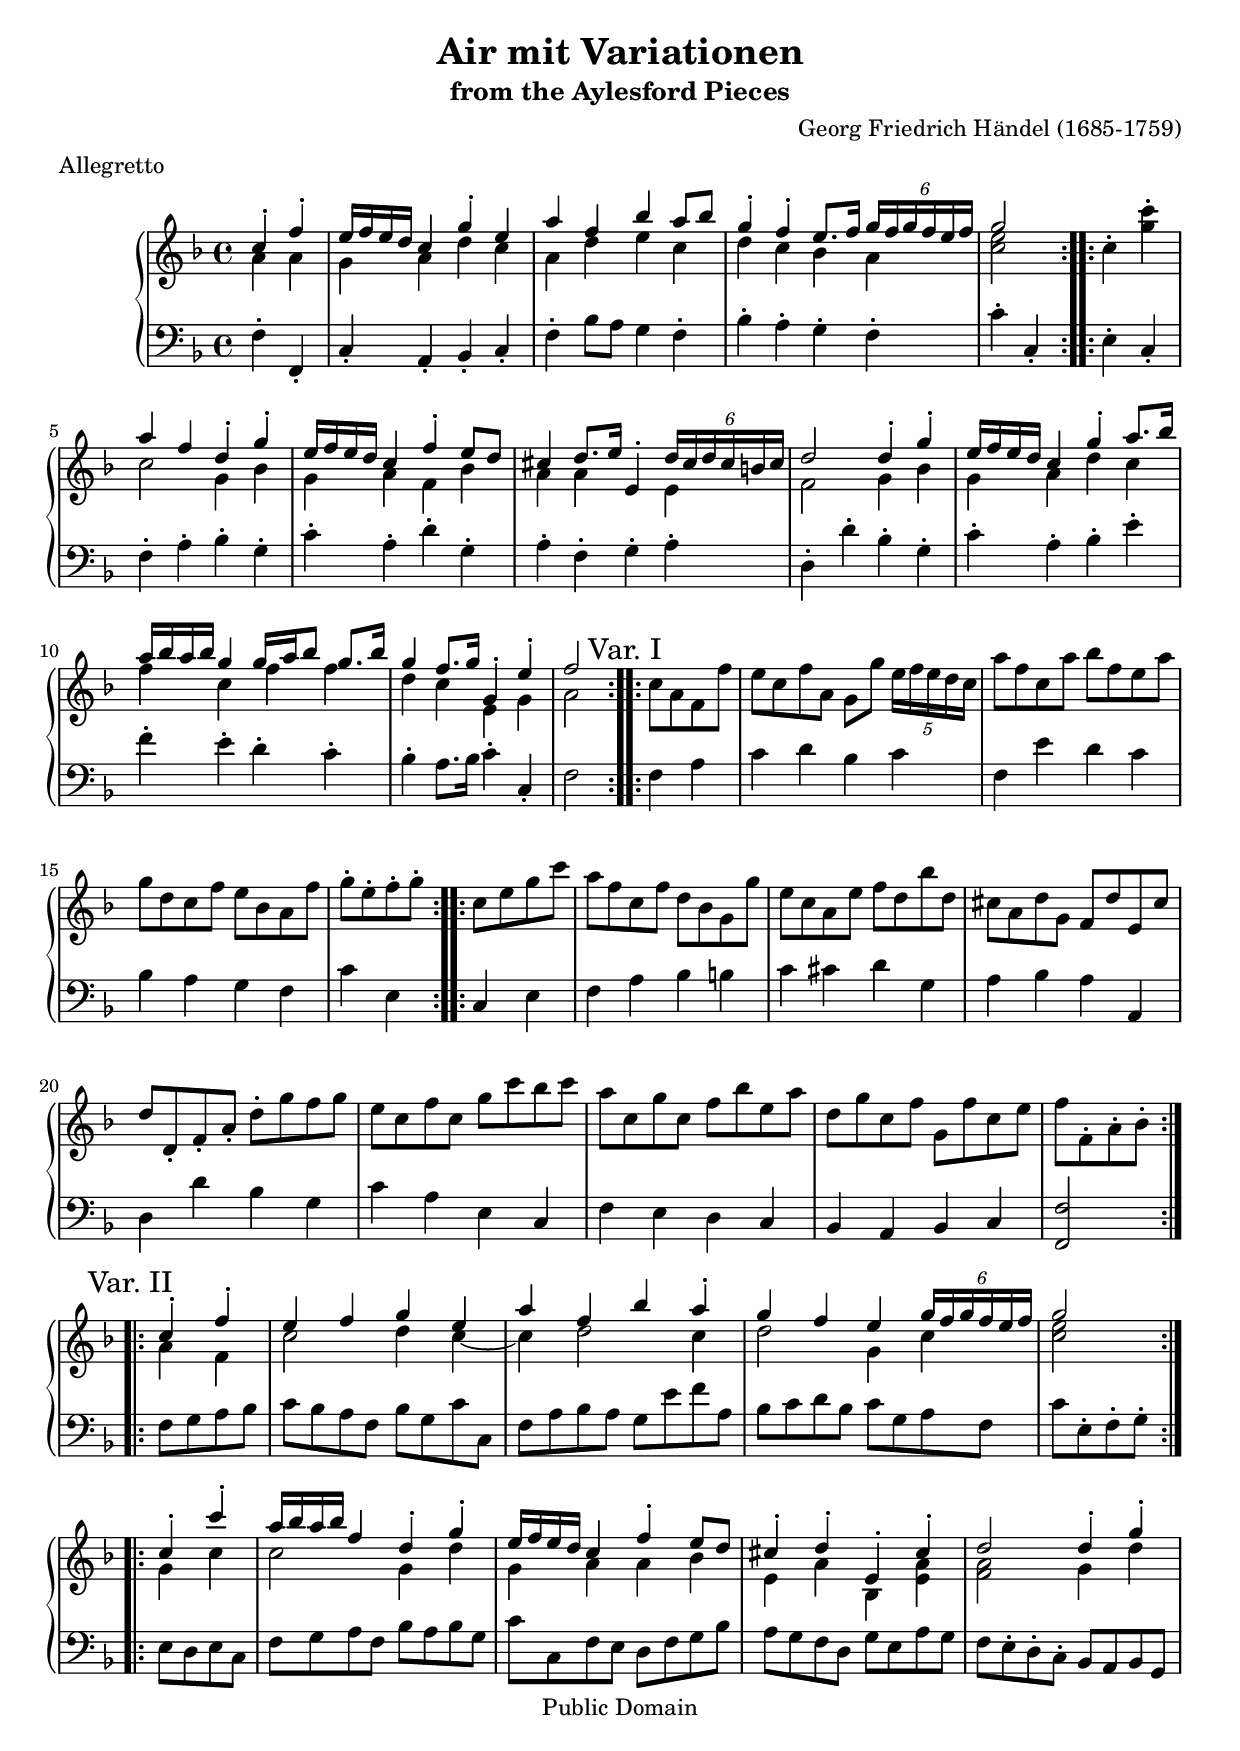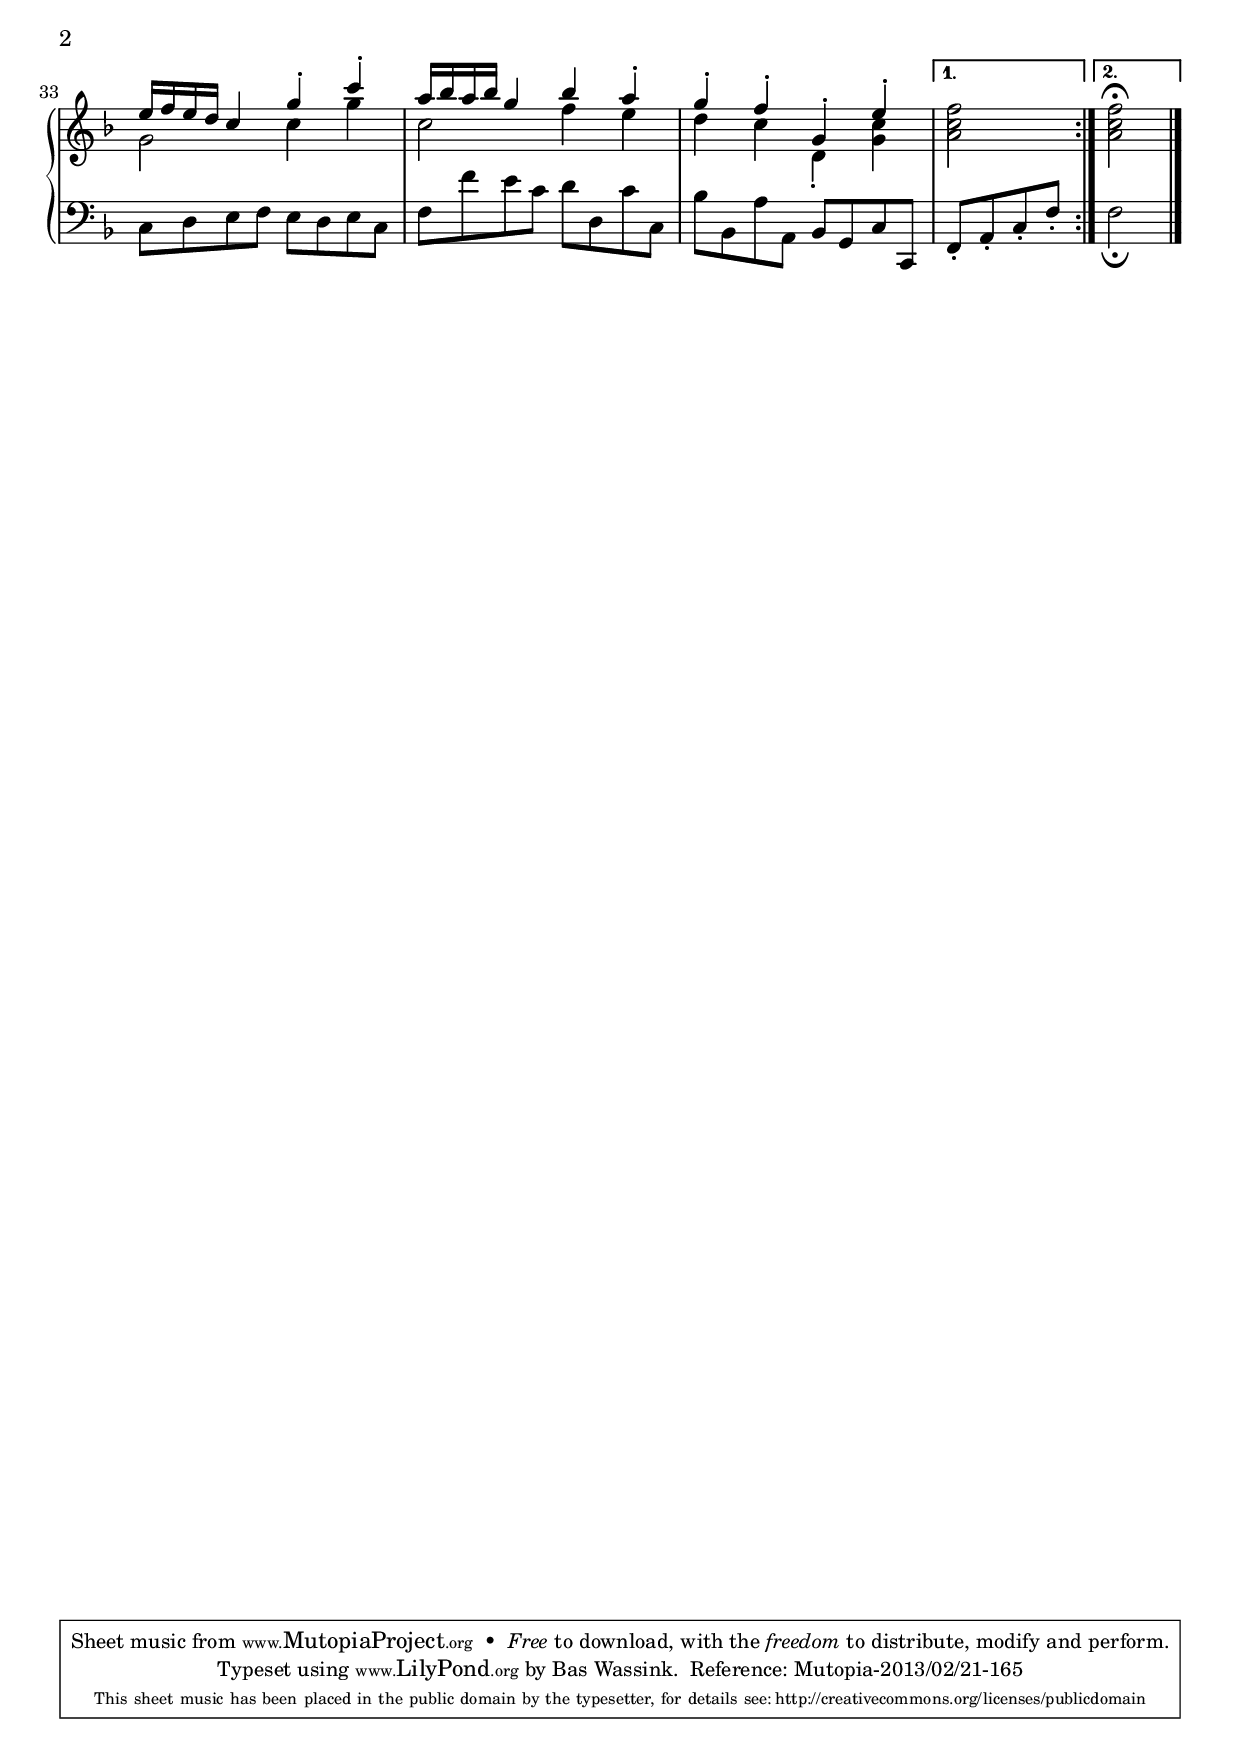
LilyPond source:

\version "2.16.1"
#(set-global-staff-size 20)
\header {
  title             = "Air mit Variationen"
  subtitle          = "from the Aylesford Pieces"
  composer          = "Georg Friedrich Händel (1685-1759)"
  meter             = "Allegretto"
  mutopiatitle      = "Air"
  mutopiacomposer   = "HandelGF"
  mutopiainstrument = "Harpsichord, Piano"
  date              = "18th Century"
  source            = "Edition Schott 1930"
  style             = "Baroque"
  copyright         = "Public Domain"
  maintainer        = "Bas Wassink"
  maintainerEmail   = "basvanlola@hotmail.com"

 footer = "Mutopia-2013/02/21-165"
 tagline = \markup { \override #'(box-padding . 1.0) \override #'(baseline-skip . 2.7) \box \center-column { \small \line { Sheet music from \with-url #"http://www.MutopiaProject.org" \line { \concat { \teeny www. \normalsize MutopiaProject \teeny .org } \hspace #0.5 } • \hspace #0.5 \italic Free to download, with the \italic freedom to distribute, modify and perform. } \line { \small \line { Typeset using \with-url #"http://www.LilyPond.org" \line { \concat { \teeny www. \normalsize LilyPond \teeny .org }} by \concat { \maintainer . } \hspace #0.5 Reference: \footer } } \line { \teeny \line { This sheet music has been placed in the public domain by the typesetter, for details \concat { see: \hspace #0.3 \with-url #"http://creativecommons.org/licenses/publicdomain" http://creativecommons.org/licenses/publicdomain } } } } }
  }

Global =  {\key f\major \time 4/4 \partial 2}


MDI =  \relative c'' {
  \repeat volta 2 {
  \voiceOne c4-. f-.
  
  e16 f e d c4 g'-. e
  a f bes a8 bes
  g4-. f-. e8. f16 \times 4/6 { g16[ f g f e f]}
  g2
  }
  
  \repeat volta 2 {
  \oneVoice c,4-. <g' c>-.
  
  \voiceOne a f d-. g-.
  e16 f e d c4 f-. e8 d
  cis4 d8. e16 e,4-. \times 4/6 { d'16[ cis d cis b cis]}
  d2 d4-. g-.
  
  e16 f e d c4 g'-. a8. bes16
  a bes a bes g4 g16 a bes8 g8. bes16
  g4 f8. g16 g,4-. e'-.
  f2
  }
  
  \repeat volta 2 {
  \mark "Var. I"
  \oneVoice c8 a f f'
  
  e c f a, g g' \times 4/5 { e16[ f e d c]}
  a'8 f c a' bes f e a
  g d c f e bes a f'
  g8-. e-. f-. g-. 
  }
  
  \repeat volta 2 {
  c,8 e g c
  
  a f c f d bes g g'
  e c a e' f d bes' d,
  cis a d g, f d' e, cis'
  d d,-. f-. a-. d-. g f g
  
  e c f c g' c bes c
  a c, g' c, f bes e, a
  d, g c, f g, f' c e
  f8 f,-. a-. bes-.
  }
  
  \repeat volta 2 {
  \mark "Var. II"
  \voiceOne c4-. f-.
  e f g e 
  a f bes a-.
  g f e \times 4/6 { g16[ f g f e f]}
  g2
  }
  
  \repeat volta 2 {
  c,4-. c'-.
  a16 bes a bes f4 d-. g-.
  e16 f e d c4 f-. e8 d
  cis4-. d-. e,-. cis'-.
  d2 d4-. g-.
  
  e16 f e d c4 g'-. c-.
  a16 bes a bes g4 bes a-.
  g-. f-. g,-. e'-.
  }
  \alternative {
  {\oneVoice <a, c f>2}
  {\oneVoice <a c f>2\fermata}
  }
  \bar "|."
  }
MDII =  \relative c'' {
  a4 a
  
  g a d c
  a d e c
  d c bes a
  <c e>2
  
  s2
  
  c2 g4 bes
  g a f bes
  a a s e
  f2 g4 bes
  
  g a d c
  f c f f
  d c e, g
  a2
  
  s2
  
  s1
  s
  s
  s2
  
  s2
  
  s1
  s
  s
  s
  
  s
  s
  s
  s2
  
  a4 f
  c'2 d4 c ~
  c d2 c4
  d2 g,4 c
  <c e>2
  
  g4 c
  c2 g4 d'
  g, a a bes
  e, a bes, <e a>
  <f a>2 g4 d'
  
  g,2 c4 g'
  c,2 f4 e
  d c d,-. <g c>
  
  s2
  s2
  }

MSI =  \relative c {
  f4-. f,-.
  
  c'-. a-. bes-. c-.
  f-. bes8 a g4 f-.
  bes-. a-. g-. f-.
  c'-. c,-.
  
  e-. c-.
  
  f-. a-. bes-. g-.
  c-. a-. d-. g,-.
  a-. f-. g-. a-.
  d,-. d'-. bes-. g-.
  
  c-. a-. bes-. e-.
  f-. e-. d-. c-.
  bes-. a8. bes16 c4-. c,-.
  f2
  
  f4 a
  
  c d bes c
  f, e' d c
  bes a g f
  c' e,
  
  c e
  f a bes b
  c cis d g,
  a bes a a,
  
  d d' bes g
  c a e c
  f e d c
  bes a bes c
  <f, f'>2
  
  f'8 g a bes
  c bes a f bes g c c,
  f a bes a g e' f a,
  bes c d bes c g a f
  c' e,-. f-. g-.
   
  e8 d e c
  f g a f bes a bes g
  c c, f e d f g bes
  a g f d g e a g
  f e-. d-. c-. bes a bes g
  
  c d e f e d e c
  f f' e c d d, c' c,
  bes' bes, a' a, bes g c c,
  
  f-. a-. c-. f-.
  f2_\fermata
  }

\score { {
  \new PianoStaff <<
    \set PianoStaff.midiInstrument = "harpsichord"
    \new Staff = "up" <<
      \Global \clef treble
      \new Voice=One {\voiceOne\MDI}
      \new Voice=Two {\voiceTwo\MDII}
    >>
    \new Staff = "down" <<
      \Global \clef bass \MSI
    >>
  >>
}

  \midi {
    \tempo 4 = 108
    }


\layout {}
}
